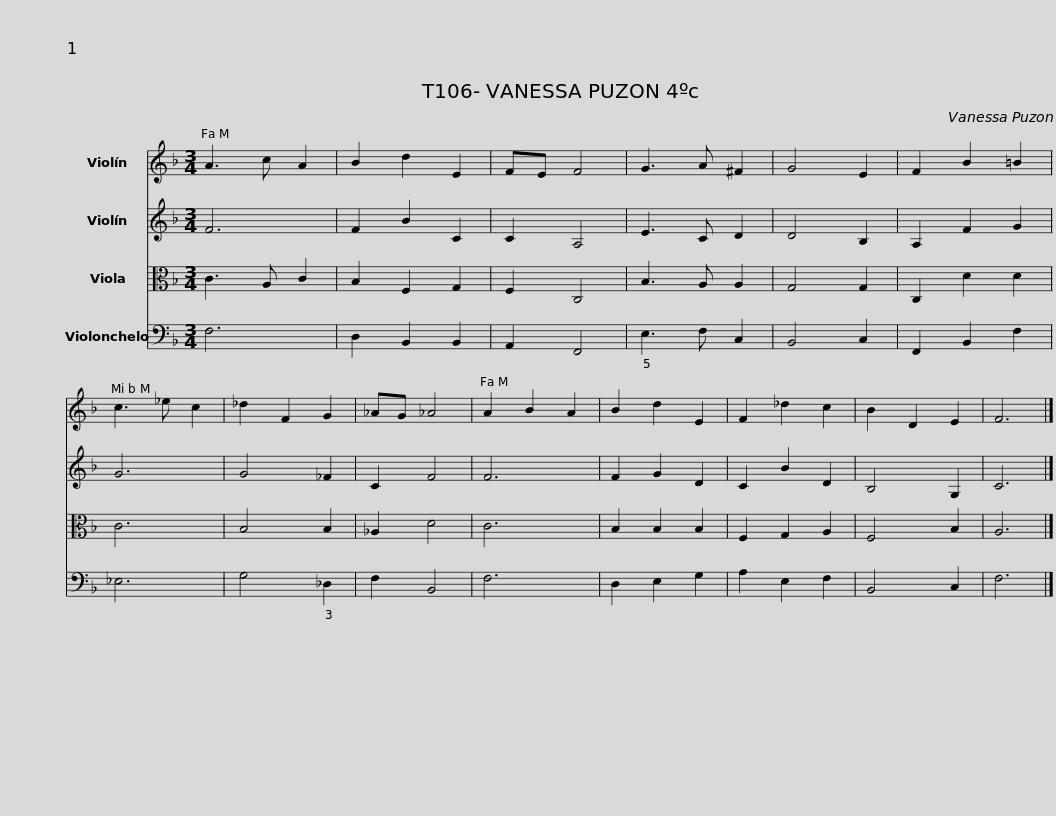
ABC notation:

X:1
%%score 1 2 3 4
L:1/8
M:3/4
I:linebreak $
K:F
V:1 treble
V:2 treble
V:3 alto
V:4 bass
V:1
 A3 c A2 | B2 d2 E2 | FE F4 | G3 A ^F2 | G4 E2 | %5
 F2 B2 =B2 | c3 _e c2 | _d2 F2 G2 | _AG _A4 |$ A2 B2 A2 | %10
 B2 d2 E2 | F2 _d2 c2 | B2 D2 E2 | F6 |] %14
V:2
 F6 | F2 B2 C2 | C2 A,4 | E3 C D2 | D4 B,2 | %5
 A,2 F2 G2 | G6 | G4 _F2 | C2 F4 |$ F6 | %10
 F2 G2 D2 | C2 B2 D2 | B,4 G,2 | C6 |] %14
V:3
 C3 A, C2 | B,2 F,2 G,2 | F,2 C,4 | B,3 A, A,2 | G,4 G,2 | %5
 C,2 D2 D2 | C6 | B,4 B,2 | _A,2 D4 |$ C6 | %10
 B,2 B,2 B,2 | F,2 G,2 A,2 | F,4 B,2 | A,6 |] %14
V:4
 F,6 | D,2 B,,2 B,,2 | A,,2 F,,4 | E,3 F, C,2 | B,,4 C,2 | %5
 F,,2 B,,2 F,2 | _E,6 | G,4 _D,2 | F,2 B,,4 |$ F,6 | %10
 D,2 E,2 G,2 | A,2 E,2 F,2 | B,,4 C,2 | F,6 |] %14
